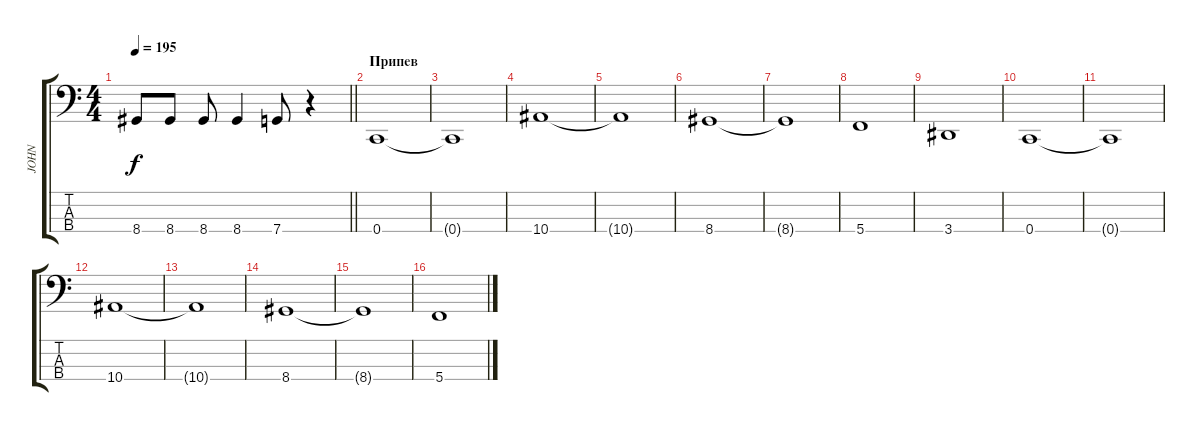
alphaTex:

\track ("JOHN" "JOHN") {instrument electricbasspick}
\staff {score tabs}
\tuning (F2 C2 G1 C1) {hide}
\ts (4 4)
\tempo 195
\clef f4
\barLineRight lightlight
\ks c
8.4.8{dy f} 8.4.8 8.4.8 8.4.4 7.4.8 r.4 |
\section ("" "Припев")
0.4.1 |
0.4{t}.1 |
10.4.1 |
10.4{t}.1 |
8.4.1 |
8.4{t}.1 |
5.4.1 |
3.4.1 |
0.4.1 |
0.4{t}.1 |
10.4.1 |
10.4{t}.1 |
8.4.1 |
8.4{t}.1 |
5.4.1
